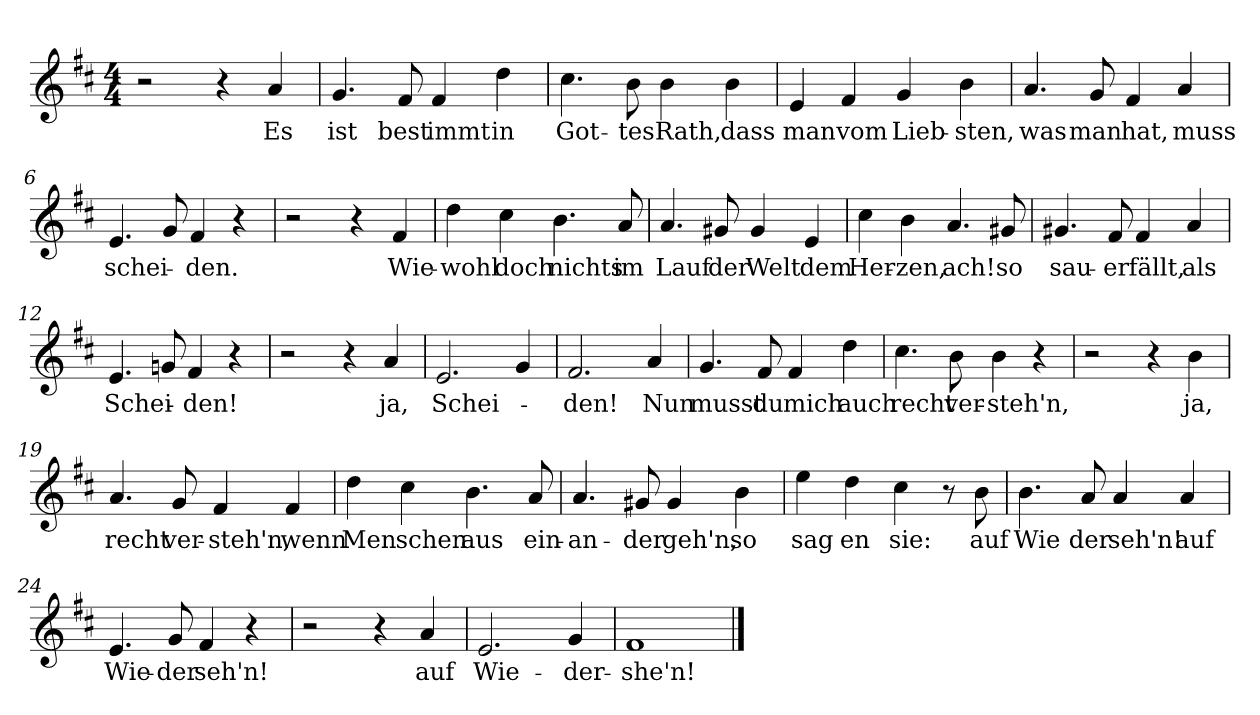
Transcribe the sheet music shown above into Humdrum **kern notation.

**kern	**text
*part1	*part1
*staff1	*staff1
*clefG2	*
*k[f#c#]	*
*M4/4	*
=1	=1
2r	.
4r	.
!	!LO:LY:b
4a/	Es
=2	=2
!	!LO:LY:b
4.g/	ist
!	!LO:LY:b
8f#/	best
!	!LO:LY:b
4f#/	immt
!	!LO:LY:b
4dd\	in
=3	=3
!	!LO:LY:b
4.cc#\	Got-
!	!LO:LY:b
8b\	-tes
!	!LO:LY:b
4b\	Rath,
!	!LO:LY:b
4b\	dass
=4	=4
!	!LO:LY:b
4e/	man
!	!LO:LY:b
4f#/	vom
!	!LO:LY:b
4g/	Lieb-
!	!LO:LY:b
4b\	-sten,
=5	=5
!	!LO:LY:b
4.a/	was
!	!LO:LY:b
8g/	man
!	!LO:LY:b
4f#/	hat,
!	!LO:LY:b
4a/	muss
=6	=6
!	!LO:LY:b
4.e/	schei-
8g/	.
!	!LO:LY:b
4f#/	-den.
4r	.
=7	=7
2r	.
4r	.
!	!LO:LY:b
4f#/	Wie-
!!LO:LB:g=z
=8	=8
!	!LO:LY:b
4dd\	-wohl
!	!LO:LY:b
4cc#\	doch
!	!LO:LY:b
4.b\	nichts
!	!LO:LY:b
8a/	im
=9	=9
!	!LO:LY:b
4.a/	Lauf
!	!LO:LY:b
8g#X/	der
!	!LO:LY:b
4g#/	Welt
!	!LO:LY:b
4e/	dem
=10	=10
!	!LO:LY:b
4cc#\	Her-
!	!LO:LY:b
4b\	-zen,
!	!LO:LY:b
4.a/	ach!
!	!LO:LY:b
8g#X/	so
=11	=11
!	!LO:LY:b
4.g#X/	sau-
!	!LO:LY:b
8f#/	-er
!	!LO:LY:b
4f#/	fällt,
!	!LO:LY:b
4a/	als
=12	=12
!	!LO:LY:b
4.e/	Schei-
8gn/	.
!	!LO:LY:b
4f#/	-den!
4r	.
=13	=13
2r	.
4r	.
!	!LO:LY:b
4a/	ja,
=14	=14
!	!LO:LY:b
2.e/	Schei-
4g/	.
!!LO:LB:g=z
=15	=15
!	!LO:LY:b
2.f#/	den!
!	!LO:LY:b
4a/	Nun
=16	=16
!	!LO:LY:b
4.g/	musst
!	!LO:LY:b
8f#/	du
!	!LO:LY:b
4f#/	mich
!	!LO:LY:b
4dd\	auch
=17	=17
!	!LO:LY:b
4.cc#\	recht
!	!LO:LY:b
8b\	ver-
!	!LO:LY:b
4b\	-steh'n,
4r	.
=18	=18
2r	.
4r	.
!	!LO:LY:b
4b\	ja,
=19	=19
!	!LO:LY:b
4.a/	recht
!	!LO:LY:b
8g/	ver-
!	!LO:LY:b
4f#/	-steh'n,
!	!LO:LY:b
4f#/	wenn
=20	=20
!	!LO:LY:b
4dd\	Men
!	!LO:LY:b
4cc#\	schen
!	!LO:LY:b
4.b\	aus
!	!LO:LY:b
8a/	ein-
!!LO:LB:g=z
=21	=21
!	!LO:LY:b
4.a/	-an-
!	!LO:LY:b
8g#X/	der
!	!LO:LY:b
4g#/	geh'n,
!	!LO:LY:b
4b\	so
=22	=22
!	!LO:LY:b
4ee\	sag
!	!LO:LY:b
4dd\	en
!	!LO:LY:b
4cc#\	sie:
8r	.
!	!LO:LY:b
8b\	auf
=23	=23
!	!LO:LY:b
4.b\	Wie
!	!LO:LY:b
8a/	der
!	!LO:LY:b
4a/	seh'n!
!	!LO:LY:b
4a/	auf
=24	=24
!	!LO:LY:b
4.e/	Wie-
!	!LO:LY:b
8g/	-der
!	!LO:LY:b
4f#/	seh'n!
4r	.
=25	=25
2r	.
4r	.
!	!LO:LY:b
4a/	auf
=26	=26
!	!LO:LY:b
2.e/	Wie-
!	!LO:LY:b
4g/	-der-
=27	=27
!	!LO:LY:b
1f#	-she'n!
==	==
*-	*-
